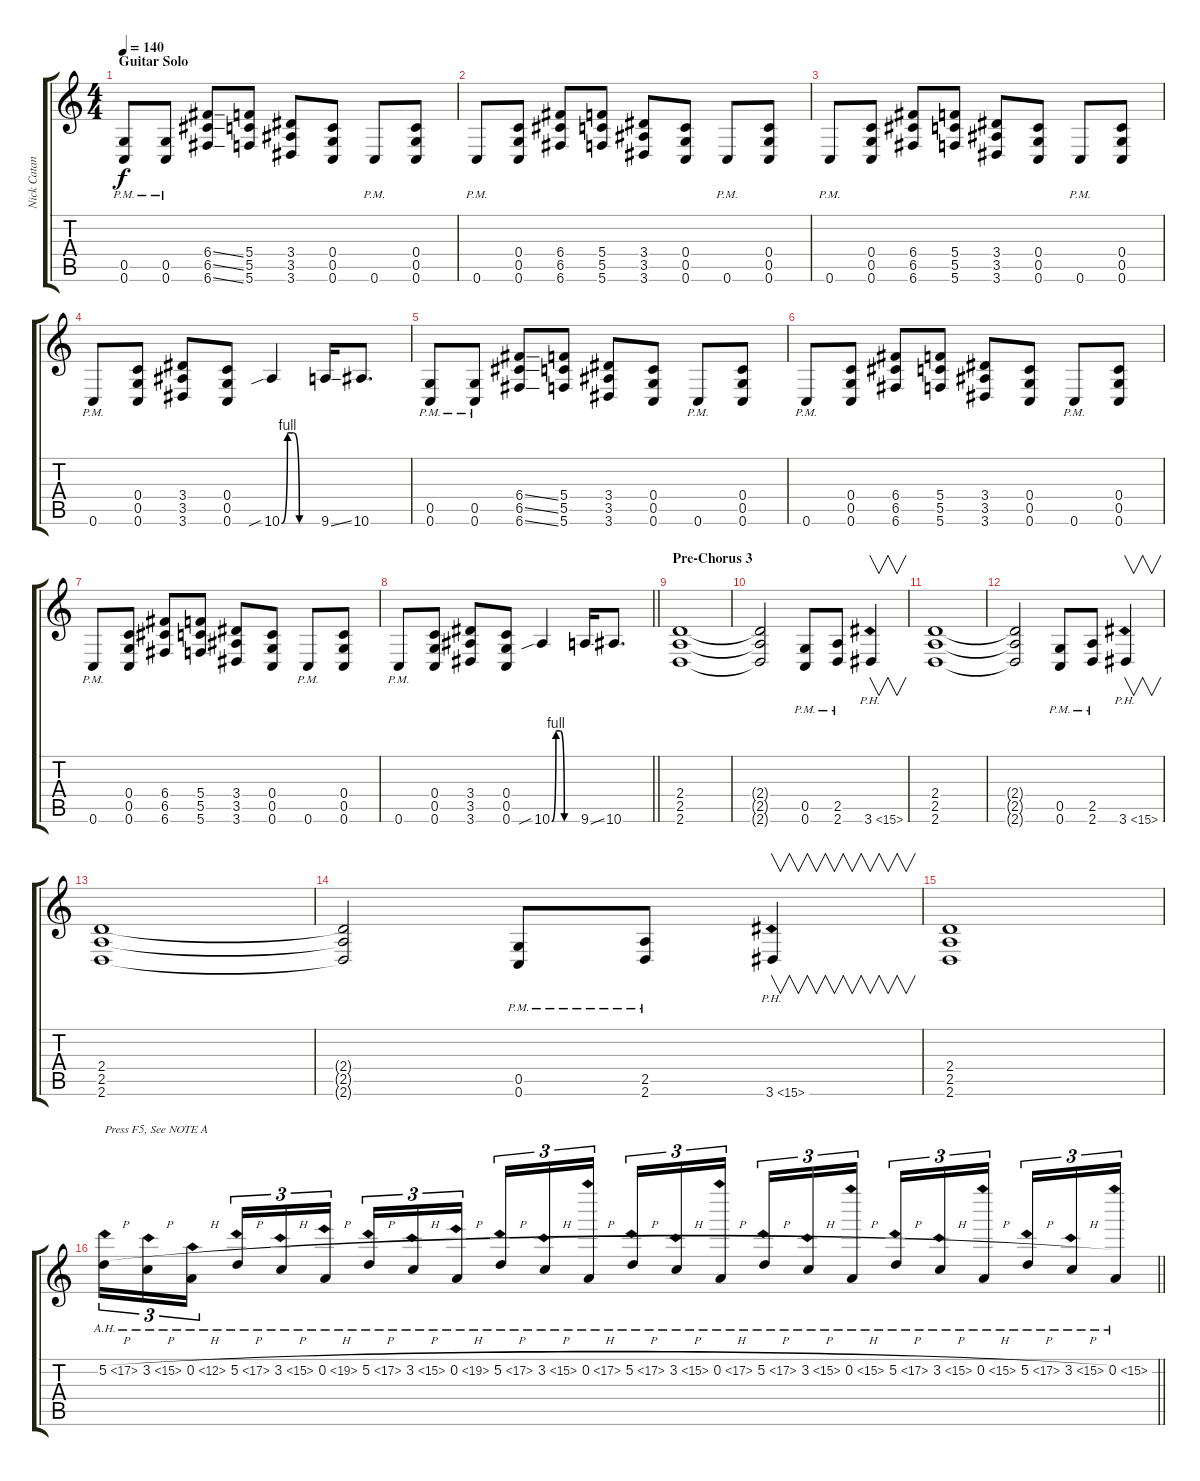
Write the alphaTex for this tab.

\track ("Nick Catanese" "Nick Catan") {instrument distortionguitar}
\staff {score tabs}
\tuning (D4 A3 F3 C3 G2 C2) {hide}
\ts (4 4)
\section ("" "Guitar Solo")
\tempo 140
\clef g2
\ks c
(0.5{pm} 0.6{pm}).8{dy f} (0.5{pm} 0.6{pm}).8 (6.4{ss} 6.5{ss} 6.6{ss}).8 (5.4 5.5 5.6).8 (3.4 3.5 3.6).8 (0.4 0.5 0.6).8 0.6{pm}.8 (0.4 0.5 0.6).8 |
0.6{pm}.8 (0.4 0.5 0.6).8 (6.4 6.5 6.6).8 (5.4 5.5 5.6).8 (3.4 3.5 3.6).8 (0.4 0.5 0.6).8 0.6{pm}.8 (0.4 0.5 0.6).8 |
0.6{pm}.8 (0.4 0.5 0.6).8 (6.4 6.5 6.6).8 (5.4 5.5 5.6).8 (3.4 3.5 3.6).8 (0.4 0.5 0.6).8 0.6{pm}.8 (0.4 0.5 0.6).8 |
0.6{pm}.8 (0.4 0.5 0.6).8 (3.4 3.5 3.6).8 (0.4 0.5 0.6).8 10.6{be (custom 0 0 10 4 20 4 30 0 60 0) sib}.4 9.6{ss}.16 10.6.8{d} |
(0.5{pm} 0.6{pm}).8 (0.5{pm} 0.6{pm}).8 (6.4{ss} 6.5{ss} 6.6{ss}).8 (5.4 5.5 5.6).8 (3.4 3.5 3.6).8 (0.4 0.5 0.6).8 0.6{pm}.8 (0.4 0.5 0.6).8 |
0.6{pm}.8 (0.4 0.5 0.6).8 (6.4 6.5 6.6).8 (5.4 5.5 5.6).8 (3.4 3.5 3.6).8 (0.4 0.5 0.6).8 0.6{pm}.8 (0.4 0.5 0.6).8 |
0.6{pm}.8 (0.4 0.5 0.6).8 (6.4 6.5 6.6).8 (5.4 5.5 5.6).8 (3.4 3.5 3.6).8 (0.4 0.5 0.6).8 0.6{pm}.8 (0.4 0.5 0.6).8 |
\barLineRight lightlight
0.6{pm}.8 (0.4 0.5 0.6).8 (3.4 3.5 3.6).8 (0.4 0.5 0.6).8 10.6{be (custom 0 0 10 4 20 4 30 0 60 0) sib}.4 9.6{ss}.16 10.6.8{d} |
\section ("" "Pre-Chorus 3")
(2.4 2.5 2.6).1 |
(2.4{t} 2.5{t} 2.6{t}).2 (0.5{pm} 0.6{pm}).8 (2.5{pm} 2.6{pm}).8 3.6{ph 12}.4{v} |
(2.4 2.5 2.6).1 |
(2.4{t} 2.5{t} 2.6{t}).2 (0.5{pm} 0.6{pm}).8 (2.5{pm} 2.6{pm}).8 3.6{ph 12}.4{v} |
(2.4 2.5 2.6).1 |
(2.4{t} 2.5{t} 2.6{t}).2 (0.5{pm} 0.6{pm}).8 (2.5{pm} 2.6{pm}).8 3.6{ph 12}.4{v} |
(2.4 2.5 2.6).1 |
\barLineRight lightlight
5.2{ah 12 h}.16{tu (3 2) txt "Press F5, See NOTE A"} 3.2{ah 12 h}.16{tu (3 2)} 0.2{ah 12 h}.16{tu (3 2) beam splitsecondary} 5.2{ah 12 h}.16{tu (3 2)} 3.2{ah 12 h}.16{tu (3 2)} 0.2{ah 19 h}.16{tu (3 2)} 5.2{ah 12 h}.16{tu (3 2)} 3.2{ah 12 h}.16{tu (3 2)} 0.2{ah 19 h}.16{tu (3 2) beam splitsecondary} 5.2{ah 12 h}.16{tu (3 2)} 3.2{ah 12 h}.16{tu (3 2)} 0.2{ah 17 h}.16{tu (3 2)} 5.2{ah 12 h}.16{tu (3 2)} 3.2{ah 12 h}.16{tu (3 2)} 0.2{ah 17 h}.16{tu (3 2) beam splitsecondary} 5.2{ah 12 h}.16{tu (3 2)} 3.2{ah 12 h}.16{tu (3 2)} 0.2{ah 15 h}.16{tu (3 2)} 5.2{ah 12 h}.16{tu (3 2)} 3.2{ah 12 h}.16{tu (3 2)} 0.2{ah 15 h}.16{tu (3 2) beam splitsecondary} 5.2{ah 12 h}.16{tu (3 2)} 3.2{ah 12 h}.16{tu (3 2)} 0.2{ah 15}.16{tu (3 2)}
